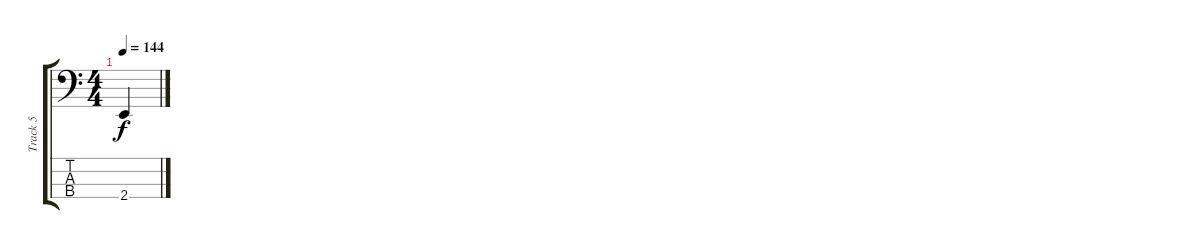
\track ("Track 5" "Track 5") {instrument electricbassfinger}
\staff {score tabs}
\tuning (F2 C2 G1 D1) {hide}
\ts (4 4)
\tempo 144
\clef f4
\ks c
2.4.4{dy f}
